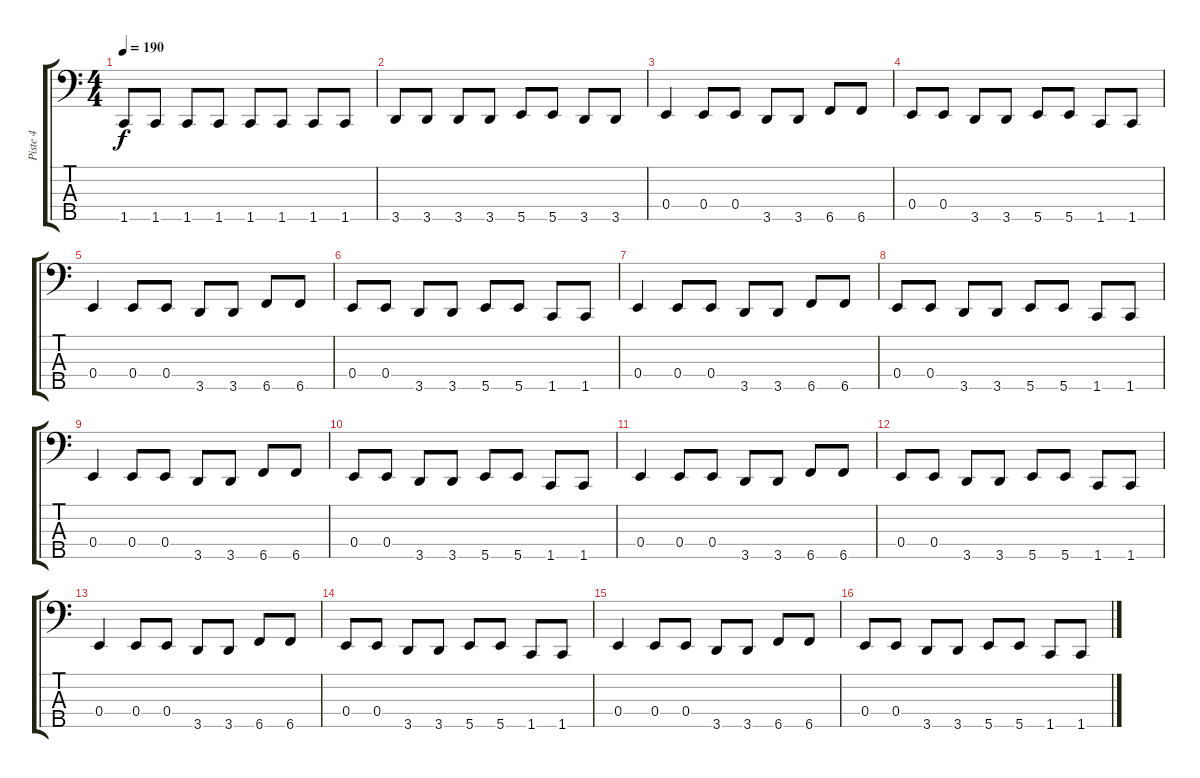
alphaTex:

\track ("Piste 4" "Piste 4") {instrument electricbasspick}
\staff {score tabs}
\tuning (G2 D2 A1 E1 B0) {hide}
\ts (4 4)
\tempo 190
\clef f4
\ks c
1.5.8{dy f} 1.5.8 1.5.8 1.5.8 1.5.8 1.5.8 1.5.8 1.5.8 |
3.5.8 3.5.8 3.5.8 3.5.8 5.5.8 5.5.8 3.5.8 3.5.8 |
0.4.4 0.4.8 0.4.8 3.5.8 3.5.8 6.5.8 6.5.8 |
0.4.8 0.4.8 3.5.8 3.5.8 5.5.8 5.5.8 1.5.8 1.5.8 |
0.4.4 0.4.8 0.4.8 3.5.8 3.5.8 6.5.8 6.5.8 |
0.4.8 0.4.8 3.5.8 3.5.8 5.5.8 5.5.8 1.5.8 1.5.8 |
0.4.4 0.4.8 0.4.8 3.5.8 3.5.8 6.5.8 6.5.8 |
0.4.8 0.4.8 3.5.8 3.5.8 5.5.8 5.5.8 1.5.8 1.5.8 |
0.4.4 0.4.8 0.4.8 3.5.8 3.5.8 6.5.8 6.5.8 |
0.4.8 0.4.8 3.5.8 3.5.8 5.5.8 5.5.8 1.5.8 1.5.8 |
0.4.4 0.4.8 0.4.8 3.5.8 3.5.8 6.5.8 6.5.8 |
0.4.8 0.4.8 3.5.8 3.5.8 5.5.8 5.5.8 1.5.8 1.5.8 |
0.4.4 0.4.8 0.4.8 3.5.8 3.5.8 6.5.8 6.5.8 |
0.4.8 0.4.8 3.5.8 3.5.8 5.5.8 5.5.8 1.5.8 1.5.8 |
0.4.4 0.4.8 0.4.8 3.5.8 3.5.8 6.5.8 6.5.8 |
0.4.8 0.4.8 3.5.8 3.5.8 5.5.8 5.5.8 1.5.8 1.5.8
